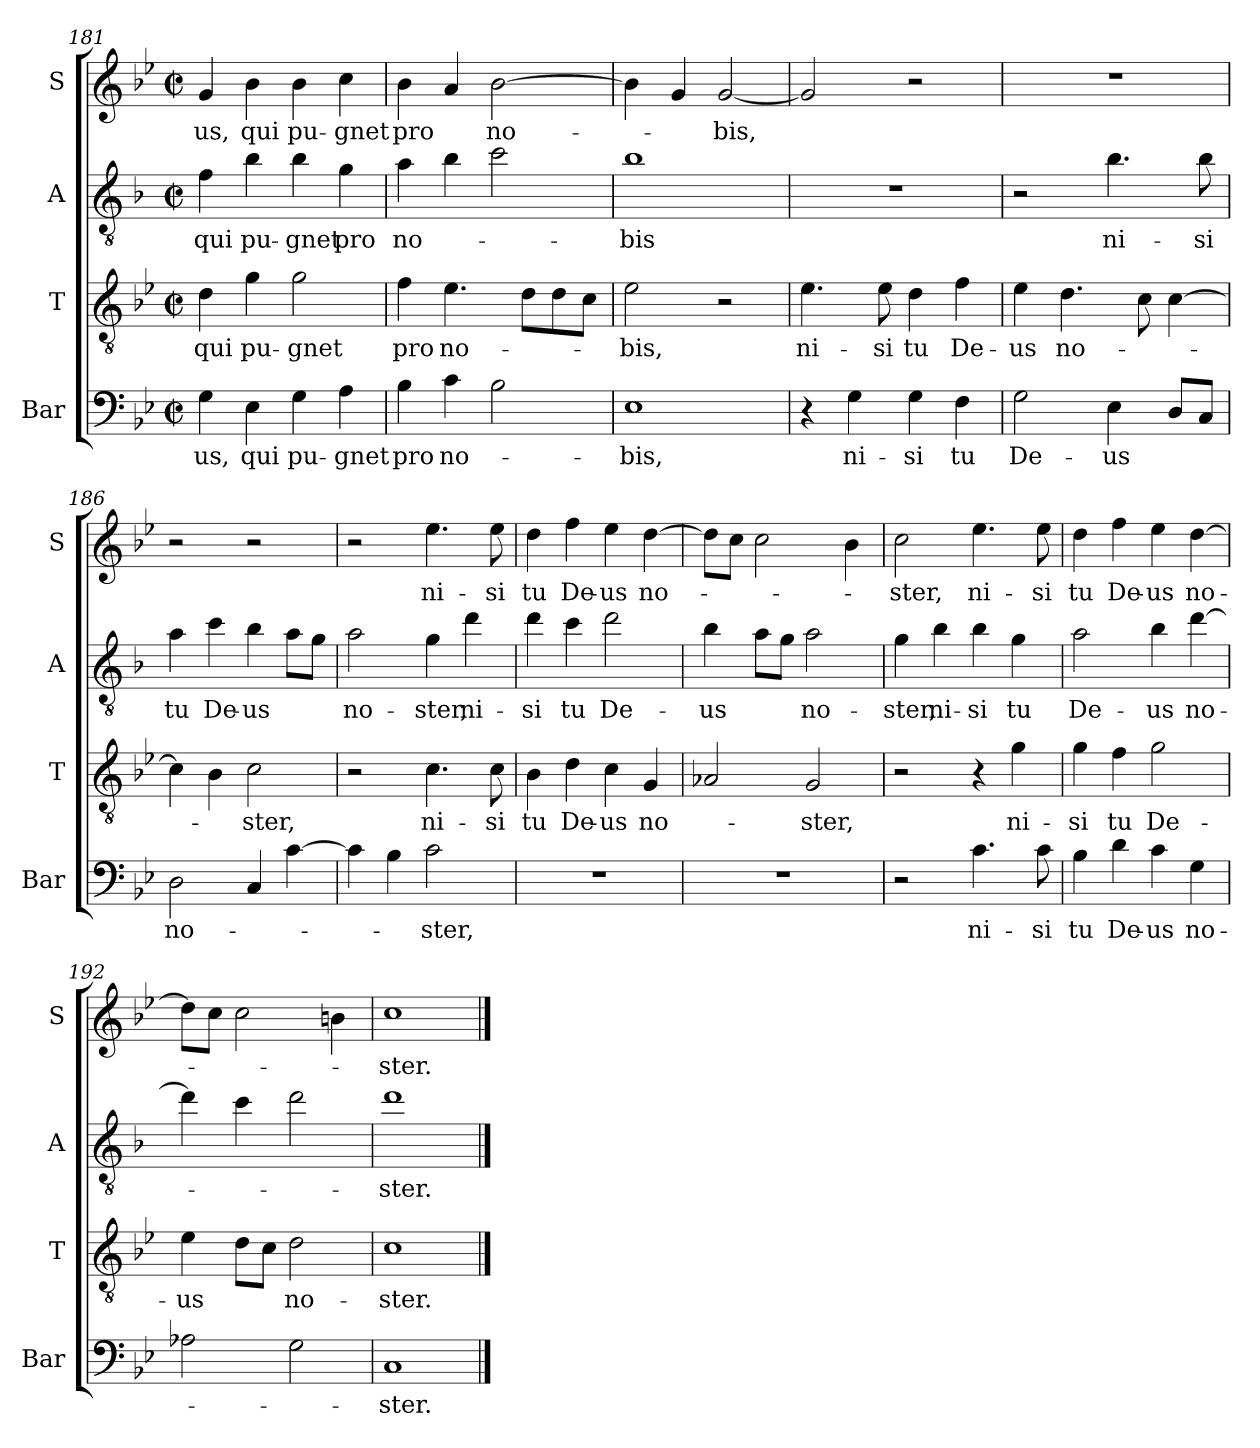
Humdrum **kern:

**kern	**text	**kern	**text	**kern	**text	**kern	**text
*part4	*part4	*part3	*part3	*part2	*part2	*part1	*part1
*staff4	*staff4	*staff3	*staff3	*staff2	*staff2	*staff1	*staff1
*I"Bar	*	*I"T	*	*I"A	*	*I"S	*
*I'Bar	*	*I'T	*	*I'A	*	*I'S	*
*clefF4	*	*clefGv2	*	*clefGv2	*	*clefG2	*
*	*	*	*	*ITrd4c7	*	*	*
*k[b-e-]	*	*k[b-e-]	*	*k[b-e-]	*	*k[b-e-]	*
*M2/2	*	*M2/2	*	*M2/2	*	*M2/2	*
*met(c|)	*	*met(c|)	*	*met(c|)	*	*met(c|)	*
=181	=181	=181	=181	=181	=181	=181	=181
!	!LO:LY:b	!	!LO:LY:b	!	!LO:LY:b	!	!LO:LY:b
4G\	-us,	4d\	qui	4B-\	qui	4g/	-us,
!	!LO:LY:b	!	!LO:LY:b	!	!LO:LY:b	!	!LO:LY:b
4E-\	qui	4g\	pu-	4e-\	pu-	4b-\	qui
!	!LO:LY:b	!	!LO:LY:b	!	!LO:LY:b	!	!LO:LY:b
4G\	pu-	2g\	-gnet	4e-\	-gnet	4b-\	pu-
!	!LO:LY:b	!	!	!	!LO:LY:b	!	!LO:LY:b
4A\	-gnet	.	.	4c\	pro	4cc\	-gnet
!!LO:LB:g=z
=182	=182	=182	=182	=182	=182	=182	=182
!	!LO:LY:b	!	!LO:LY:b	!	!LO:LY:b	!	!LO:LY:b
4B-\	pro	4f\	pro	4d\	no-	4b-\	pro
!	!LO:LY:b	!	!LO:LY:b	!	!	!	!
4c\	no-	4.e-\	no-	4e-\	.	4a/	.
!	!	!	!	!	!	!	!LO:LY:b
2B-\	.	.	.	2f\	.	[2b-\	no-
.	.	8d\L	.	.	.	.	.
.	.	8d\	.	.	.	.	.
.	.	8c\J	.	.	.	.	.
=183	=183	=183	=183	=183	=183	=183	=183
!	!LO:LY:b	!	!LO:LY:b	!	!LO:LY:b	!	!
1E-	-bis,	2e-\	-bis,	1e-	-bis	4b-\]	.
.	.	.	.	.	.	4g/	.
!	!	!	!	!	!	!	!LO:LY:b
.	.	2r	.	.	.	[2g/	-bis,
=184	=184	=184	=184	=184	=184	=184	=184
!	!	!	!LO:LY:b	!	!	!	!
4r	.	4.e-\	ni-	1r	.	2g/]	.
!	!LO:LY:b	!	!	!	!	!	!
4G\	ni-	.	.	.	.	.	.
!	!	!	!LO:LY:b	!	!	!	!
.	.	8e-\	-si	.	.	.	.
!	!LO:LY:b	!	!LO:LY:b	!	!	!	!
4G\	-si	4d\	tu	.	.	2r	.
!	!LO:LY:b	!	!LO:LY:b	!	!	!	!
4F\	tu	4f\	De-	.	.	.	.
=185	=185	=185	=185	=185	=185	=185	=185
!	!LO:LY:b	!	!LO:LY:b	!	!	!	!
2G\	De-	4e-\	-us	2r	.	1r	.
!	!	!	!LO:LY:b	!	!	!	!
.	.	4.d\	no-	.	.	.	.
!	!LO:LY:b	!	!	!	!LO:LY:b	!	!
4E-\	-us	.	.	4.e-\	ni-	.	.
.	.	8c\	.	.	.	.	.
8D/L	.	[4c\	.	.	.	.	.
!	!	!	!	!	!LO:LY:b	!	!
8C/J	.	.	.	8e-\	-si	.	.
=186	=186	=186	=186	=186	=186	=186	=186
!	!LO:LY:b	!	!	!	!LO:LY:b	!	!
2D\	no-	4c\]	.	4d\	tu	2r	.
!	!	!	!	!	!LO:LY:b	!	!
.	.	4B-\	.	4f\	De-	.	.
!	!	!	!LO:LY:b	!	!LO:LY:b	!	!
4C/	.	2c\	-ster,	4e-\	-us	2r	.
[4c\	.	.	.	8d\L	.	.	.
.	.	.	.	8c\J	.	.	.
!!LO:PB:g=z
=187	=187	=187	=187	=187	=187	=187	=187
!	!	!	!	!	!LO:LY:b	!	!
4c\]	.	2r	.	2d\	no-	2r	.
4B-\	.	.	.	.	.	.	.
!	!LO:LY:b	!	!LO:LY:b	!	!LO:LY:b	!	!LO:LY:b
2c\	-ster,	4.c\	ni-	4c\	-ster,	4.ee-\	ni-
!	!	!	!	!	!LO:LY:b	!	!
.	.	.	.	4g\	ni-	.	.
!	!	!	!LO:LY:b	!	!	!	!LO:LY:b
.	.	8c\	-si	.	.	8ee-\	-si
=188	=188	=188	=188	=188	=188	=188	=188
!	!	!	!LO:LY:b	!	!LO:LY:b	!	!LO:LY:b
1r	.	4B-\	tu	4g\	-si	4dd\	tu
!	!	!	!LO:LY:b	!	!LO:LY:b	!	!LO:LY:b
.	.	4d\	De-	4f\	tu	4ff\	De-
!	!	!	!LO:LY:b	!	!LO:LY:b	!	!LO:LY:b
.	.	4c\	-us	2g\	De-	4ee-\	-us
!	!	!	!LO:LY:b	!	!	!	!LO:LY:b
.	.	4G/	no-	.	.	[4dd\	no-
=189	=189	=189	=189	=189	=189	=189	=189
!	!	!	!	!	!LO:LY:b	!	!
1r	.	2A-X/	.	4e-\	-us	8dd\L]	.
.	.	.	.	.	.	8cc\J	.
.	.	.	.	8d\L	.	2cc\	.
.	.	.	.	8c\J	.	.	.
!	!	!	!LO:LY:b	!	!LO:LY:b	!	!
.	.	2G/	-ster,	2d\	no-	.	.
.	.	.	.	.	.	4b-\	.
=190	=190	=190	=190	=190	=190	=190	=190
!	!	!	!	!	!LO:LY:b	!	!LO:LY:b
2r	.	2r	.	4c\	-ster,	2cc\	-ster,
!	!	!	!	!	!LO:LY:b	!	!
.	.	.	.	4e-\	ni-	.	.
!	!LO:LY:b	!	!	!	!LO:LY:b	!	!LO:LY:b
4.c\	ni-	4r	.	4e-\	-si	4.ee-\	ni-
!	!	!	!LO:LY:b	!	!LO:LY:b	!	!
.	.	4g\	ni-	4c\	tu	.	.
!	!LO:LY:b	!	!	!	!	!	!LO:LY:b
8c\	-si	.	.	.	.	8ee-\	-si
=191	=191	=191	=191	=191	=191	=191	=191
!	!LO:LY:b	!	!LO:LY:b	!	!LO:LY:b	!	!LO:LY:b
4B-\	tu	4g\	-si	2d\	De-	4dd\	tu
!	!LO:LY:b	!	!LO:LY:b	!	!	!	!LO:LY:b
4d\	De-	4f\	tu	.	.	4ff\	De-
!	!LO:LY:b	!	!LO:LY:b	!	!LO:LY:b	!	!LO:LY:b
4c\	-us	2g\	De-	4e-\	-us	4ee-\	-us
!	!LO:LY:b	!	!	!	!LO:LY:b	!	!LO:LY:b
4G\	no-	.	.	[4g\	no-	[4dd\	no-
!!LO:LB:g=z
=192	=192	=192	=192	=192	=192	=192	=192
*	*	*	*	*	*	*MM84	*
!	!	!	!LO:LY:b	!	!	!	!
2A-X\	.	4e-\	-us	4g\]	.	8dd\L]	.
.	.	.	.	.	.	8cc\J	.
.	.	8d\L	.	4f\	.	2cc\	.
.	.	8c\J	.	.	.	.	.
!	!	!	!LO:LY:b	!	!	!	!
2G\	.	2d\	no-	2g\	.	.	.
.	.	.	.	.	.	4bn\	.
=193	=193	=193	=193	=193	=193	=193	=193
!	!LO:LY:b	!	!LO:LY:b	!	!LO:LY:b	!	!LO:LY:b
1C	-ster.	1c	-ster.	1g	-ster.	1cc	-ster.
==	==	==	==	==	==	==	==
*-	*-	*-	*-	*-	*-	*-	*-
